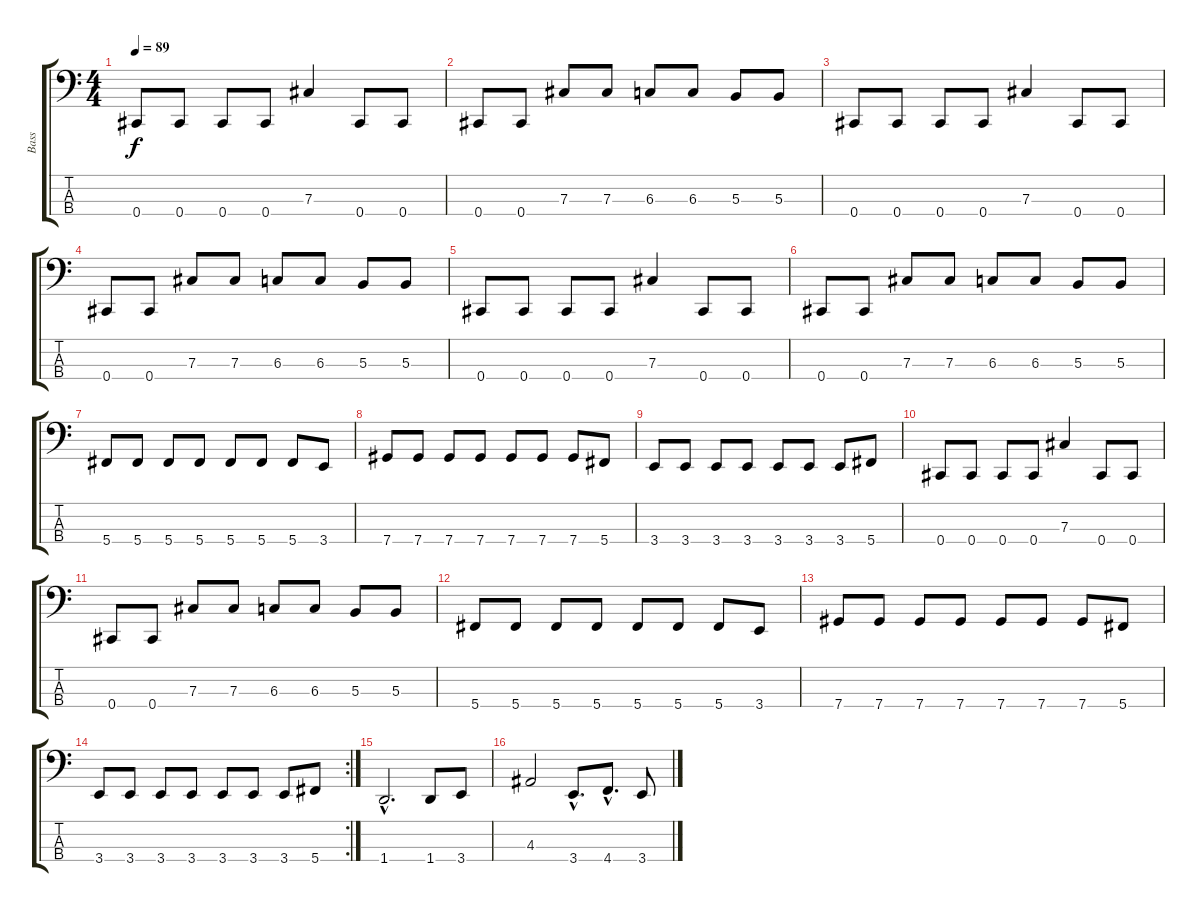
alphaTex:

\track ("Bass" "Bass") {instrument electricbasspick}
\staff {score tabs}
\tuning (E2 B1 Gb1 Db1) {hide}
\ts (4 4)
\tempo 89
\clef f4
\ks c
0.4.8{dy f} 0.4.8 0.4.8 0.4.8 7.3.4 0.4.8 0.4.8 |
0.4.8 0.4.8 7.3.8 7.3.8 6.3.8 6.3.8 5.3.8 5.3.8 |
0.4.8 0.4.8 0.4.8 0.4.8 7.3.4 0.4.8 0.4.8 |
0.4.8 0.4.8 7.3.8 7.3.8 6.3.8 6.3.8 5.3.8 5.3.8 |
0.4.8 0.4.8 0.4.8 0.4.8 7.3.4 0.4.8 0.4.8 |
0.4.8 0.4.8 7.3.8 7.3.8 6.3.8 6.3.8 5.3.8 5.3.8 |
5.4.8 5.4.8 5.4.8 5.4.8 5.4.8 5.4.8 5.4.8 3.4.8 |
7.4.8 7.4.8 7.4.8 7.4.8 7.4.8 7.4.8 7.4.8 5.4.8 |
3.4.8 3.4.8 3.4.8 3.4.8 3.4.8 3.4.8 3.4.8 5.4.8 |
0.4.8 0.4.8 0.4.8 0.4.8 7.3.4 0.4.8 0.4.8 |
0.4.8 0.4.8 7.3.8 7.3.8 6.3.8 6.3.8 5.3.8 5.3.8 |
5.4.8 5.4.8 5.4.8 5.4.8 5.4.8 5.4.8 5.4.8 3.4.8 |
7.4.8 7.4.8 7.4.8 7.4.8 7.4.8 7.4.8 7.4.8 5.4.8 |
\rc 2
3.4.8 3.4.8 3.4.8 3.4.8 3.4.8 3.4.8 3.4.8 5.4.8 |
1.4{hac}.2{d} 1.4.8 3.4.8 |
4.3.2 3.4{hac}.8{d} 4.4{hac}.8{d} 3.4.8
